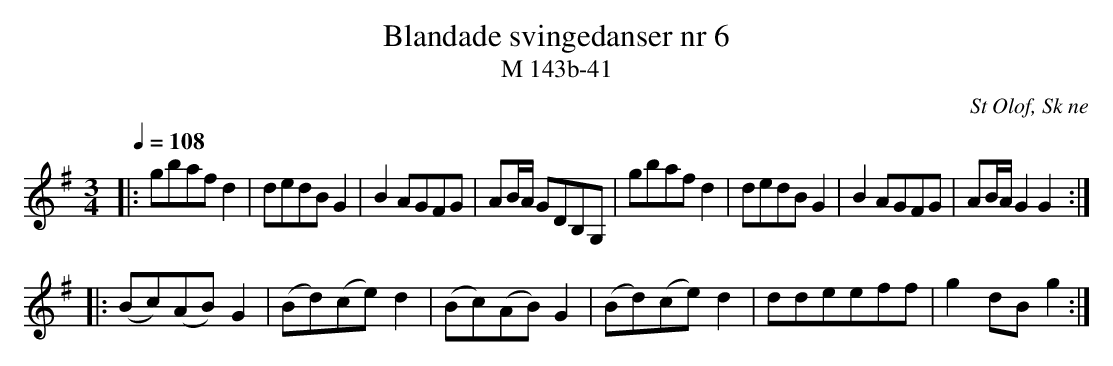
X:1
T:Blandade svingedanser nr 6
T:M 143b-41
O:St Olof, Sk ne
M:3/4
L:1/8
Q:1/4=108
K:G
|: gbaf d2 | dedB G2 | B2 AGFG | AB/A/ GDB,G, | gbaf d2 | dedB G2 | B2 AGFG | AB/A/ G2 G2 :|
|: (Bc)(AB) G2 | (Bd)(ce) d2 | (Bc)(AB) G2 | (Bd)(ce) d2 | ddeeff | g2 dB g2 :|
